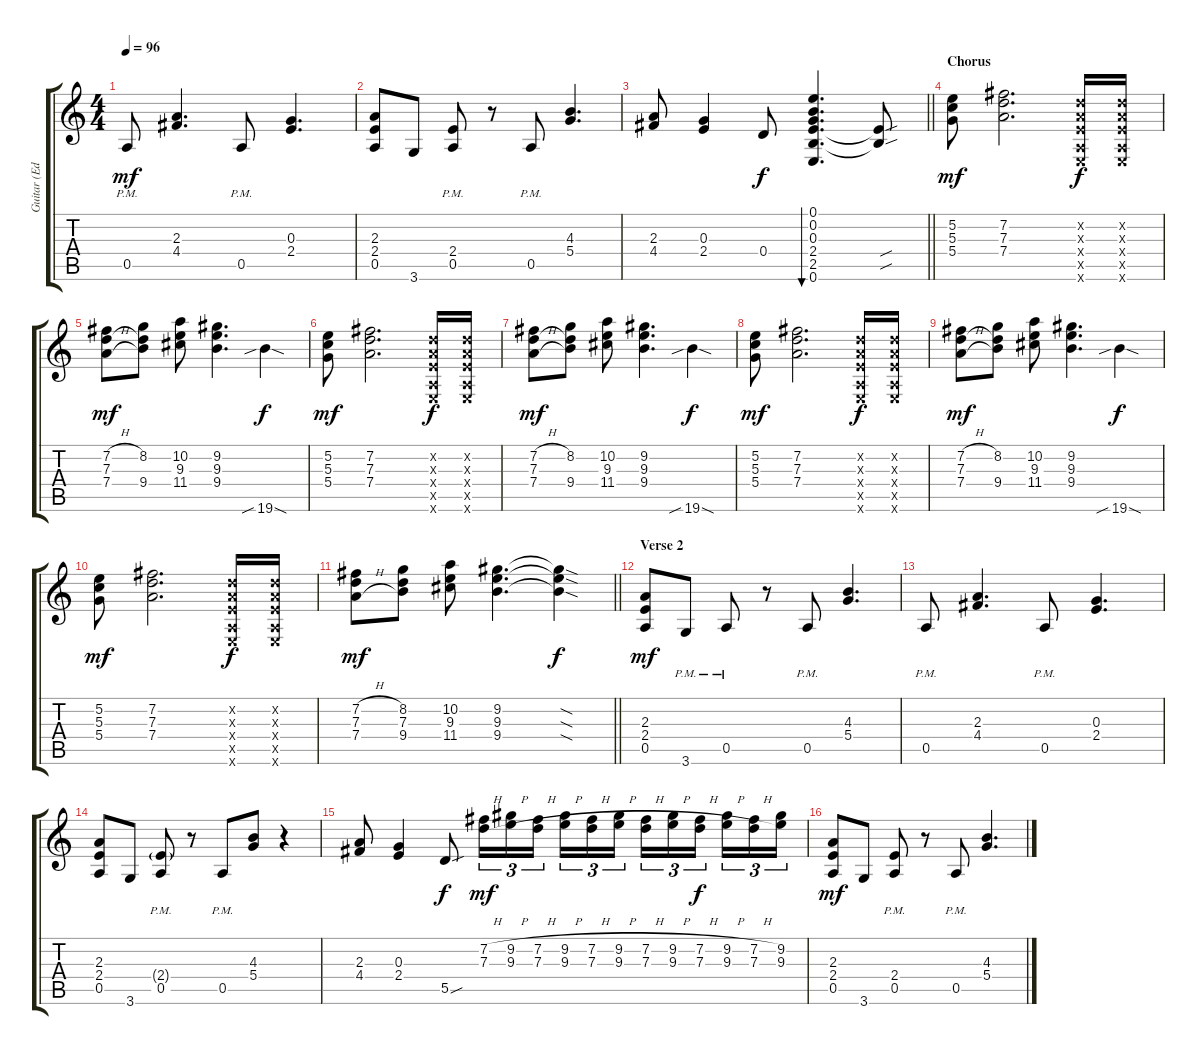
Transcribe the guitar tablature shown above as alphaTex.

\track ("Guitar (Eddie Van Halen)" "Guitar (Ed") {instrument distortionguitar}
\staff {score tabs}
\tuning (E4 B3 G3 D3 A2 E2) {hide}
\ts (4 4)
\tempo 96
\clef g2
\ks c
0.5{pm}.8{dy mf} (2.3 4.4).4{d} 0.5{pm}.8 (0.3 2.4).4{d} |
(2.3 2.4 0.5).8 3.6.8 (2.4 0.5{pm}).8 r.8 0.5{pm}.8 (4.3 5.4).4{d} |
\barLineRight lightlight
(2.3 4.4).8 (0.3 2.4).4 0.4.8{dy f} (0.1 0.2 0.3 2.4 2.5 0.6).4{d bu 60} (2.4{sou t} 2.5{sou t}).8 |
\section ("" "Chorus")
(5.2 5.3 5.4).8{dy mf} (7.2 7.3 7.4).2{d} (3.2{x} 2.3{x} 2.4{x} 0.5{x} 0.6{x}).16{dy f} (3.2{x} 2.3{x} 2.4{x} 0.5{x} 0.6{x}).16 |
(7.2{h} 7.3 7.4{h}).8{dy mf} (8.2 7.3{t} 9.4).8 (10.2 9.3 11.4).8 (9.2 9.3 9.4).4{d} 19.6{sib sod}.4{dy f} |
(5.2 5.3 5.4).8{dy mf} (7.2 7.3 7.4).2{d} (3.2{x} 2.3{x} 2.4{x} 0.5{x} 0.6{x}).16{dy f} (3.2{x} 2.3{x} 2.4{x} 0.5{x} 0.6{x}).16 |
(7.2{h} 7.3 7.4{h}).8{dy mf} (8.2 7.3{t} 9.4).8 (10.2 9.3 11.4).8 (9.2 9.3 9.4).4{d} 19.6{sib sod}.4{dy f} |
(5.2 5.3 5.4).8{dy mf} (7.2 7.3 7.4).2{d} (3.2{x} 2.3{x} 2.4{x} 0.5{x} 0.6{x}).16{dy f} (3.2{x} 2.3{x} 2.4{x} 0.5{x} 0.6{x}).16 |
(7.2{h} 7.3 7.4{h}).8{dy mf} (8.2 7.3{t} 9.4).8 (10.2 9.3 11.4).8 (9.2 9.3 9.4).4{d} 19.6{sib sod}.4{dy f} |
(5.2 5.3 5.4).8{dy mf} (7.2 7.3 7.4).2{d} (3.2{x} 2.3{x} 2.4{x} 0.5{x} 0.6{x}).16{dy f} (3.2{x} 2.3{x} 2.4{x} 0.5{x} 0.6{x}).16 |
\barLineRight lightlight
(7.2{h} 7.3 7.4{h}).8{dy mf} (8.2 7.3 9.4).8 (10.2 9.3 11.4).8 (9.2 9.3 9.4).4{d} (9.2{sod t} 9.3{sod t} 9.4{sod t}).4{dy f} |
\section ("" "Verse 2")
(2.3 2.4 0.5).8{dy mf} 3.6{pm}.8 0.5{pm}.8 r.8 0.5{pm}.8 (4.3 5.4).4{d} |
0.5{pm}.8 (2.3 4.4).4{d} 0.5{pm}.8 (0.3 2.4).4{d} |
(2.3 2.4 0.5).8 3.6.8 (2.4{g} 0.5{pm}).8 r.8 0.5{pm}.8 (4.3 5.4).8 r.4 |
(2.3 4.4).8 (0.3 2.4).4 5.5{sou}.8{dy f} (7.2{h} 7.3{h}).16{tu (3 2) dy mf} (9.2{h} 9.3{h}).16{tu (3 2)} (7.2{h} 7.3{h}).16{tu (3 2) beam splitsecondary} (9.2{h} 9.3{h}).16{tu (3 2)} (7.2{h} 7.3{h}).16{tu (3 2)} (9.2{h} 9.3{h}).16{tu (3 2)} (7.2{h} 7.3{h}).16{tu (3 2)} (9.2{h} 9.3{h}).16{tu (3 2)} (7.2{h} 7.3{h}).16{tu (3 2) dy f beam splitsecondary} (9.2{h} 9.3{h}).16{tu (3 2)} (7.2{h} 7.3{h}).16{tu (3 2)} (9.2 9.3).16{tu (3 2)} |
(2.3 2.4 0.5).8{dy mf} 3.6.8 (2.4 0.5{pm}).8 r.8 0.5{pm}.8 (4.3 5.4).4{d}
